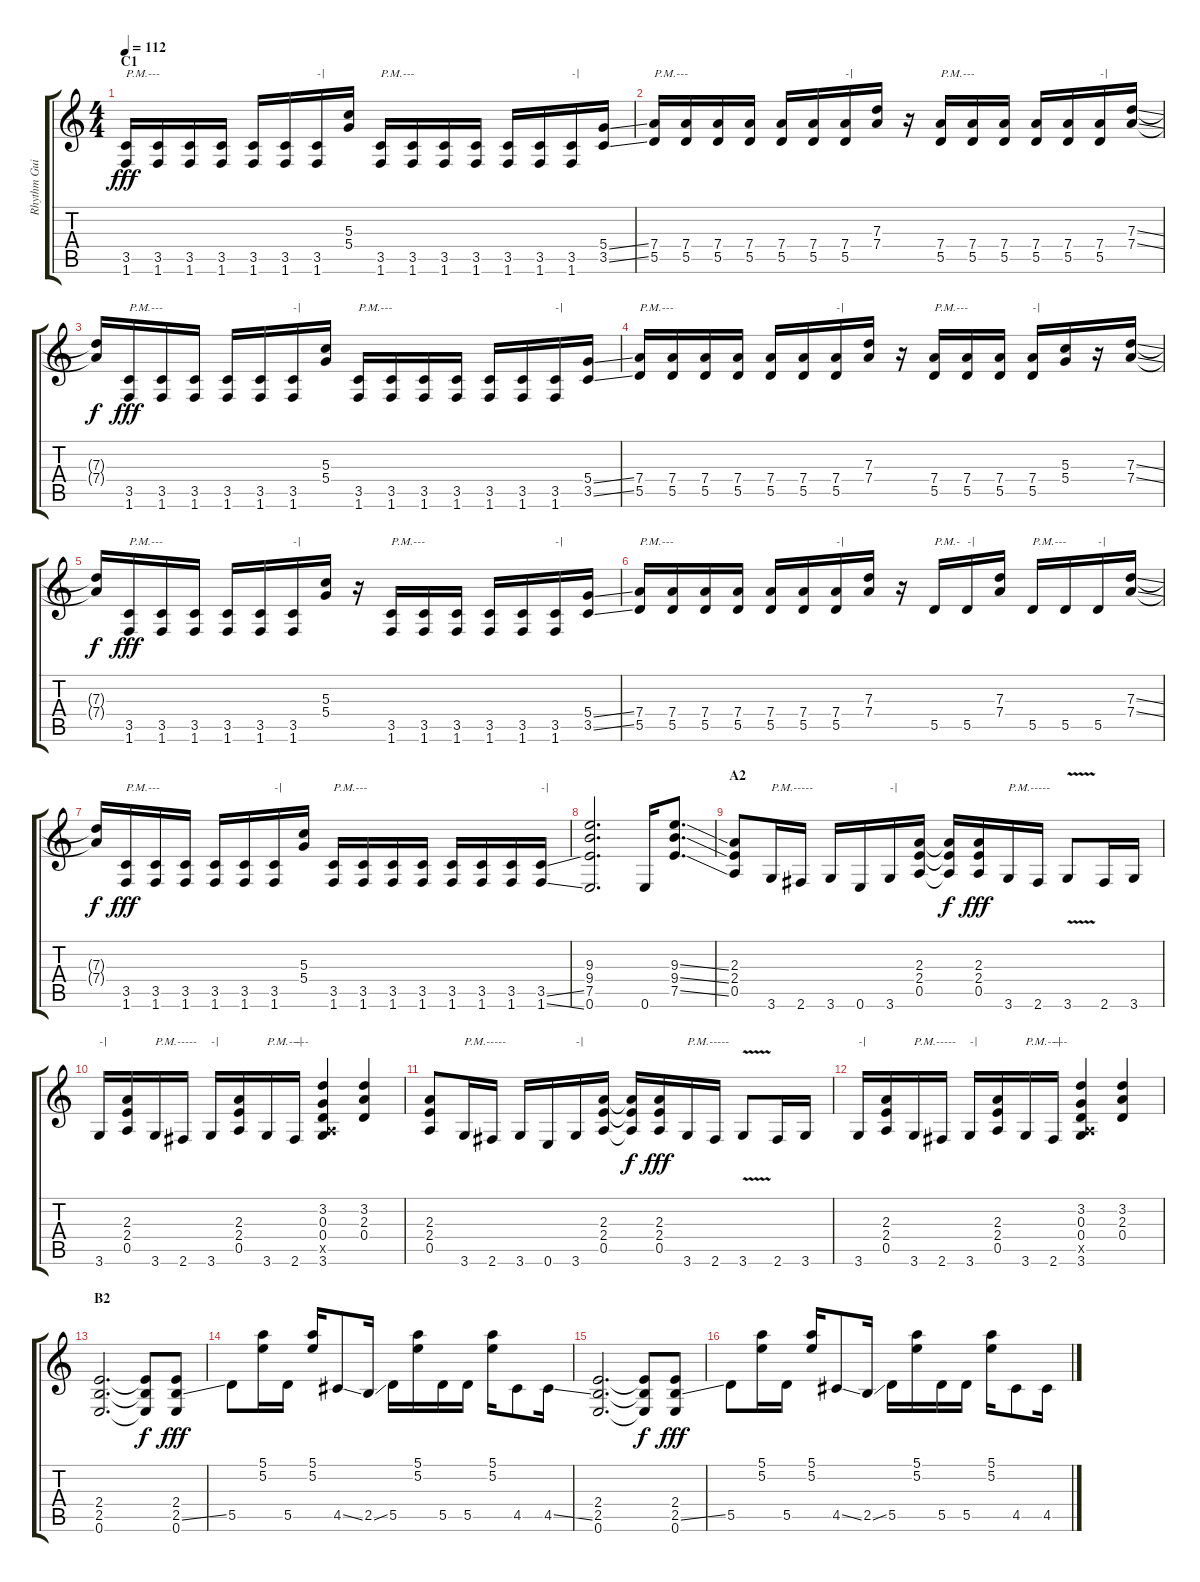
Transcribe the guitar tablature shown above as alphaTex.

\track ("Rhythm Guitar" "Rhythm Gui") {instrument distortionguitar}
\staff {score tabs}
\tuning (E4 B3 G3 D3 A2 E2) {hide}
\ts (4 4)
\section ("" "C1")
\tempo 112
\clef g2
\ks c
(3.5 1.6).16{txt "P.M.---" dy fff} (3.5 1.6).16 (3.5 1.6).16 (3.5 1.6).16 (3.5 1.6).16 (3.5 1.6).16 (3.5 1.6).16{txt "-|"} (5.3 5.4).16 (3.5 1.6).16{txt "P.M.---"} (3.5 1.6).16 (3.5 1.6).16 (3.5 1.6).16 (3.5 1.6).16 (3.5 1.6).16 (3.5 1.6).16{txt "-|"} (5.4{ss} 3.5{ss}).16 |
(7.4 5.5).16{txt "P.M.---"} (7.4 5.5).16 (7.4 5.5).16 (7.4 5.5).16 (7.4 5.5).16 (7.4 5.5).16 (7.4 5.5).16{txt "-|"} (7.3 7.4).16 r.16 (7.4 5.5).16{txt "P.M.---"} (7.4 5.5).16 (7.4 5.5).16 (7.4 5.5).16 (7.4 5.5).16 (7.4 5.5).16{txt "-|"} (7.3{ss} 7.4{ss}).16 |
(7.3{t} 7.4{t}).16{dy f} (3.5 1.6).16{txt "P.M.---" dy fff} (3.5 1.6).16 (3.5 1.6).16 (3.5 1.6).16 (3.5 1.6).16 (3.5 1.6).16{txt "-|"} (5.3 5.4).16 (3.5 1.6).16{txt "P.M.---"} (3.5 1.6).16 (3.5 1.6).16 (3.5 1.6).16 (3.5 1.6).16 (3.5 1.6).16 (3.5 1.6).16{txt "-|"} (5.4{ss} 3.5{ss}).16 |
(7.4 5.5).16{txt "P.M.---"} (7.4 5.5).16 (7.4 5.5).16 (7.4 5.5).16 (7.4 5.5).16 (7.4 5.5).16 (7.4 5.5).16{txt "-|"} (7.3 7.4).16 r.16 (7.4 5.5).16{txt "P.M.---"} (7.4 5.5).16 (7.4 5.5).16 (7.4 5.5).16{txt "-|"} (5.3 5.4).16 r.16 (7.3{ss} 7.4{ss}).16 |
(7.3{t} 7.4{t}).16{dy f} (3.5 1.6).16{txt "P.M.---" dy fff} (3.5 1.6).16 (3.5 1.6).16 (3.5 1.6).16 (3.5 1.6).16 (3.5 1.6).16{txt "-|"} (5.3 5.4).16 r.16 (3.5 1.6).16{txt "P.M.---"} (3.5 1.6).16 (3.5 1.6).16 (3.5 1.6).16 (3.5 1.6).16 (3.5 1.6).16{txt "-|"} (5.4{ss} 3.5{ss}).16 |
(7.4 5.5).16{txt "P.M.---"} (7.4 5.5).16 (7.4 5.5).16 (7.4 5.5).16 (7.4 5.5).16 (7.4 5.5).16 (7.4 5.5).16{txt "-|"} (7.3 7.4).16 r.16 5.5.16{txt "P.M.-"} 5.5.16{txt "-|"} (7.3 7.4).16 5.5.16{txt "P.M.---"} 5.5.16 5.5.16{txt "-|"} (7.3{ss} 7.4{ss}).16 |
(7.3{t} 7.4{t}).16{dy f} (3.5 1.6).16{txt "P.M.---" dy fff} (3.5 1.6).16 (3.5 1.6).16 (3.5 1.6).16 (3.5 1.6).16 (3.5 1.6).16{txt "-|"} (5.3 5.4).16 (3.5 1.6).16{txt "P.M.---"} (3.5 1.6).16 (3.5 1.6).16 (3.5 1.6).16 (3.5 1.6).16 (3.5 1.6).16 (3.5 1.6).16 (3.5{ss} 1.6{ss}).16{txt "-|"} |
(9.3 9.4 7.5 0.6).2{d} 0.6.16 (9.3{ss} 9.4{ss} 7.5{ss}).8{d} |
\section ("" "A2")
(2.3 2.4 0.5).8 3.6.16{txt "P.M.-----"} 2.6.16 3.6.16 0.6.16 3.6.16{txt "-|"} (2.3 2.4 0.5).16 (2.3{t} 2.4{t} 0.5{t}).16{dy f} (2.3 2.4 0.5).16{dy fff} 3.6.16{txt "P.M.-----"} 2.6.16 3.6{v}.8 2.6.16 3.6.16 |
3.6.16{txt "-|"} (2.3 2.4 0.5).16 3.6.16{txt "P.M.-----"} 2.6.16 3.6.16{txt "-|"} (2.3 2.4 0.5).16 3.6.16{txt "P.M.-----"} 2.6.16{txt "-|"} (3.2 0.3 0.4 0.5{x} 3.6).4 (3.2 2.3 0.4).4 |
(2.3 2.4 0.5).8 3.6.16{txt "P.M.-----"} 2.6.16 3.6.16 0.6.16 3.6.16{txt "-|"} (2.3 2.4 0.5).16 (2.3{t} 2.4{t} 0.5{t}).16{dy f} (2.3 2.4 0.5).16{dy fff} 3.6.16{txt "P.M.-----"} 2.6.16 3.6{v}.8 2.6.16 3.6.16 |
3.6.16{txt "-|"} (2.3 2.4 0.5).16 3.6.16{txt "P.M.-----"} 2.6.16 3.6.16{txt "-|"} (2.3 2.4 0.5).16 3.6.16{txt "P.M.-----"} 2.6.16{txt "-|"} (3.2 0.3 0.4 0.5{x} 3.6).4 (3.2 2.3 0.4).4 |
\section ("" "B2")
(2.4 2.5 0.6).2{d} (2.4{t} 2.5{t} 0.6{t}).8{dy f} (2.4 2.5{ss} 0.6).8{dy fff} |
5.5.8 (5.1 5.2).16 5.5.16 (5.1 5.2).16 4.5{ss}.8 2.5{ss}.16 5.5.16 (5.1 5.2).16 5.5.16 5.5.16 (5.1 5.2).16 4.5.8 4.5{ss}.16 |
(2.4 2.5 0.6).2{d} (2.4{t} 2.5{t} 0.6{t}).8{dy f} (2.4 2.5{ss} 0.6).8{dy fff} |
5.5.8 (5.1 5.2).16 5.5.16 (5.1 5.2).16 4.5{ss}.8 2.5{ss}.16 5.5.16 (5.1 5.2).16 5.5.16 5.5.16 (5.1 5.2).16 4.5.8 4.5{ss}.16
